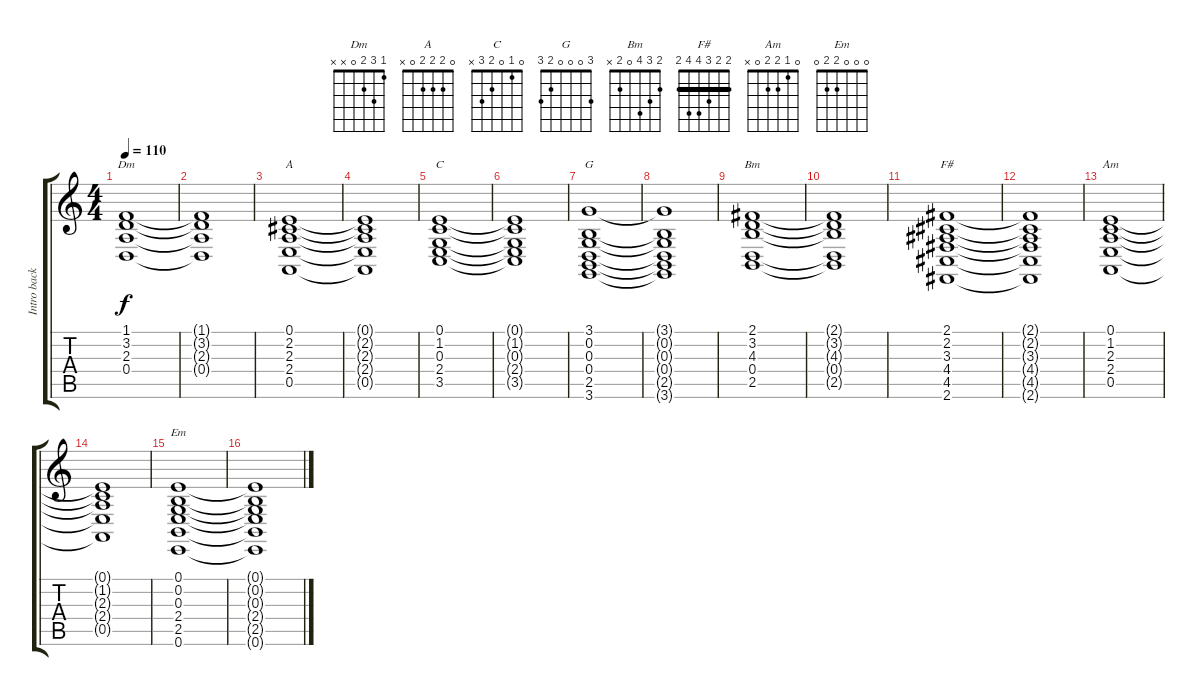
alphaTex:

\track ("Intro background" "Intro back") {instrument churchorgan}
\staff {score tabs}
\tuning (E4 B3 G3 D3 A2 E2) {hide}
\chord ("Dm" 1 3 2 0 x x)
\chord ("A" 0 2 2 2 0 x)
\chord ("C" 0 1 0 2 3 x)
\chord ("G" 3 0 0 0 2 3)
\chord ("Bm" 2 3 4 0 2 x)
\chord ("F#" 2 2 3 4 4 2) {barre 2}
\chord ("Am" 0 1 2 2 0 x)
\chord ("Em" 0 0 0 2 2 0)
\ts (4 4)
\tempo 110
\clef g2
\ks c
(1.1 3.2 2.3 0.4).1{ch "Dm" dy f} |
(1.1{t} 3.2{t} 2.3{t} 0.4{t}).1 |
(0.1 2.2 2.3 2.4 0.5).1{ch "A"} |
(0.1{t} 2.2{t} 2.3{t} 2.4{t} 0.5{t}).1 |
(0.1 1.2 0.3 2.4 3.5).1{ch "C"} |
(0.1{t} 1.2{t} 0.3{t} 2.4{t} 3.5{t}).1 |
(3.1 0.2 0.3 0.4 2.5 3.6).1{ch "G"} |
(3.1{t} 0.2{t} 0.3{t} 0.4{t} 2.5{t} 3.6{t}).1 |
(2.1 3.2 4.3 0.4 2.5).1{ch "Bm"} |
(2.1{t} 3.2{t} 4.3{t} 0.4{t} 2.5{t}).1 |
(2.1 2.2 3.3 4.4 4.5 2.6).1{ch "F#"} |
(2.1{t} 2.2{t} 3.3{t} 4.4{t} 4.5{t} 2.6{t}).1 |
(0.1 1.2 2.3 2.4 0.5).1{ch "Am"} |
(0.1{t} 1.2{t} 2.3{t} 2.4{t} 0.5{t}).1 |
(0.1 0.2 0.3 2.4 2.5 0.6).1{ch "Em"} |
(0.1{t} 0.2{t} 0.3{t} 2.4{t} 2.5{t} 0.6{t}).1
